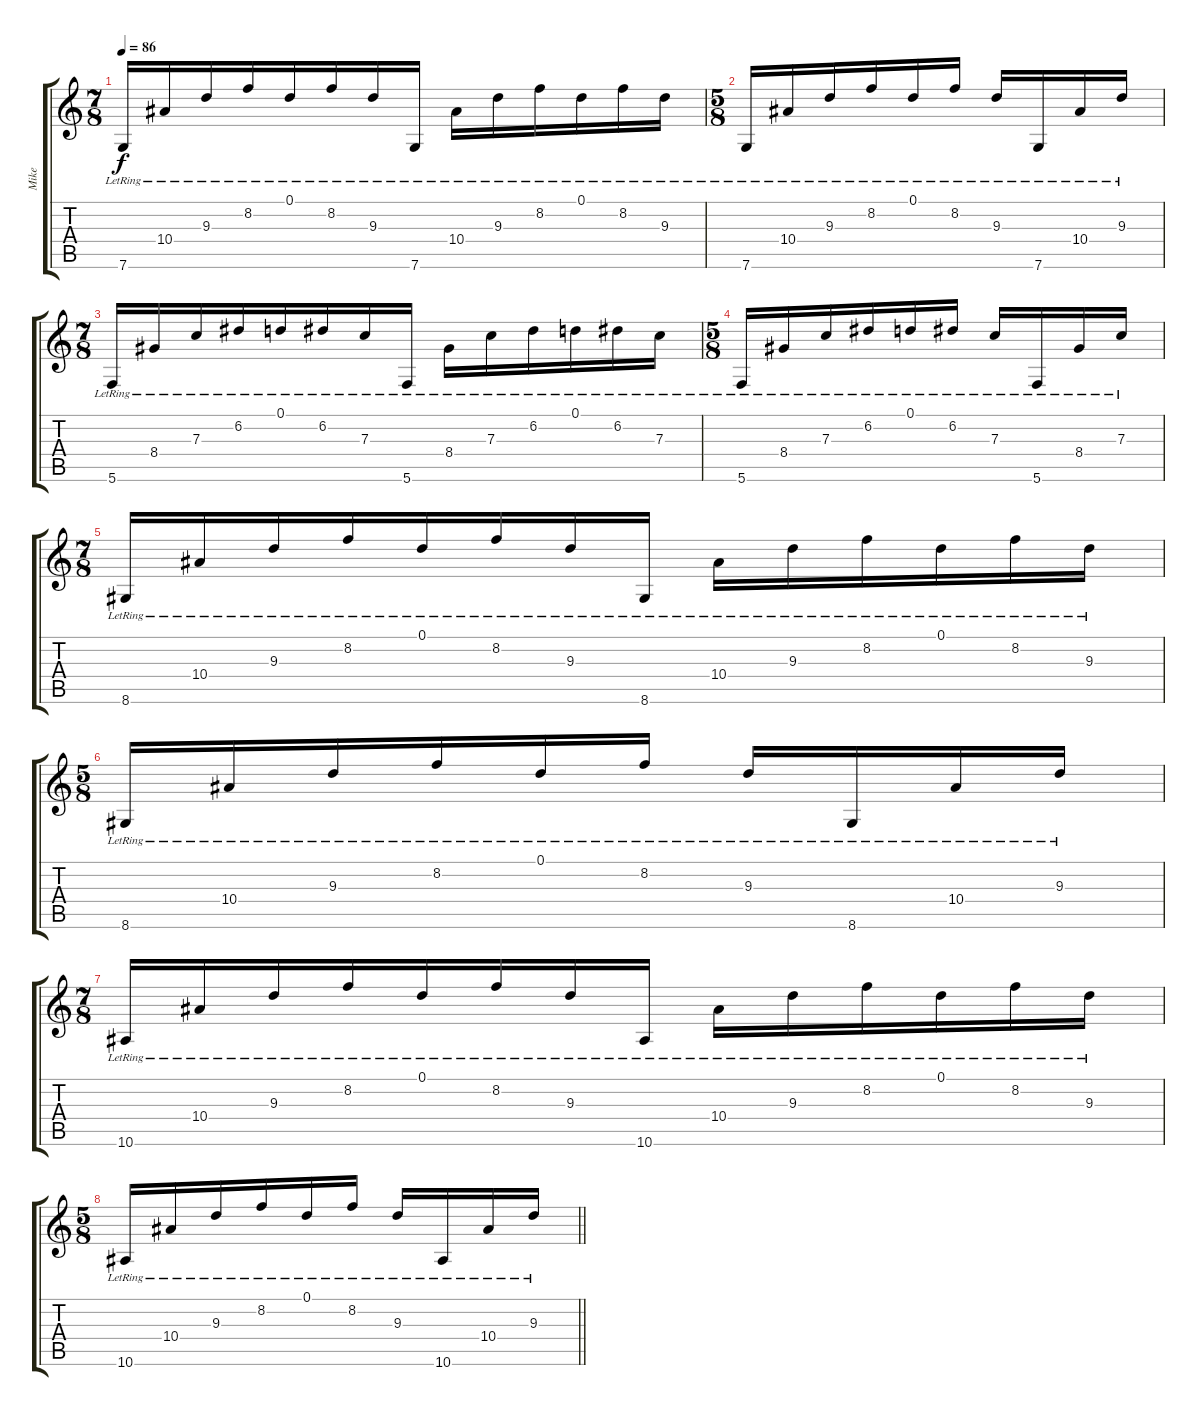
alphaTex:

\track ("Mike" "Mike") {instrument electricguitarclean}
\staff {score tabs}
\tuning (D4 A3 F3 C3 G2 C2) {hide}
\ts (7 8)
\tempo 86
\clef g2
\ks c
7.6{lr}.16{dy f} 10.4{lr}.16 9.3{lr}.16 8.2{lr}.16 0.1{lr}.16 8.2{lr}.16 9.3{lr}.16 7.6{lr}.16 10.4{lr}.16 9.3{lr}.16 8.2{lr}.16 0.1{lr}.16 8.2{lr}.16 9.3{lr}.16 |
\ts (5 8)
7.6{lr}.16 10.4{lr}.16 9.3{lr}.16 8.2{lr}.16 0.1{lr}.16 8.2{lr}.16 9.3{lr}.16 7.6{lr}.16 10.4{lr}.16 9.3{lr}.16 |
\ts (7 8)
5.6{lr}.16 8.4{lr}.16 7.3{lr}.16 6.2{lr}.16 0.1{lr}.16 6.2{lr}.16 7.3{lr}.16 5.6{lr}.16 8.4{lr}.16 7.3{lr}.16 6.2{lr}.16 0.1{lr}.16 6.2{lr}.16 7.3{lr}.16 |
\ts (5 8)
5.6{lr}.16 8.4{lr}.16 7.3{lr}.16 6.2{lr}.16 0.1{lr}.16 6.2{lr}.16 7.3{lr}.16 5.6{lr}.16 8.4{lr}.16 7.3{lr}.16 |
\ts (7 8)
8.6{lr}.16 10.4{lr}.16 9.3{lr}.16 8.2{lr}.16 0.1{lr}.16 8.2{lr}.16 9.3{lr}.16 8.6{lr}.16 10.4{lr}.16 9.3{lr}.16 8.2{lr}.16 0.1{lr}.16 8.2{lr}.16 9.3{lr}.16 |
\ts (5 8)
8.6{lr}.16 10.4{lr}.16 9.3{lr}.16 8.2{lr}.16 0.1{lr}.16 8.2{lr}.16 9.3{lr}.16 8.6{lr}.16 10.4{lr}.16 9.3{lr}.16 |
\ts (7 8)
10.6{lr}.16 10.4{lr}.16 9.3{lr}.16 8.2{lr}.16 0.1{lr}.16 8.2{lr}.16 9.3{lr}.16 10.6{lr}.16 10.4{lr}.16 9.3{lr}.16 8.2{lr}.16 0.1{lr}.16 8.2{lr}.16 9.3{lr}.16 |
\ts (5 8)
\barLineRight lightlight
10.6{lr}.16 10.4{lr}.16 9.3{lr}.16 8.2{lr}.16 0.1{lr}.16 8.2{lr}.16 9.3{lr}.16 10.6{lr}.16 10.4{lr}.16 9.3{lr}.16
